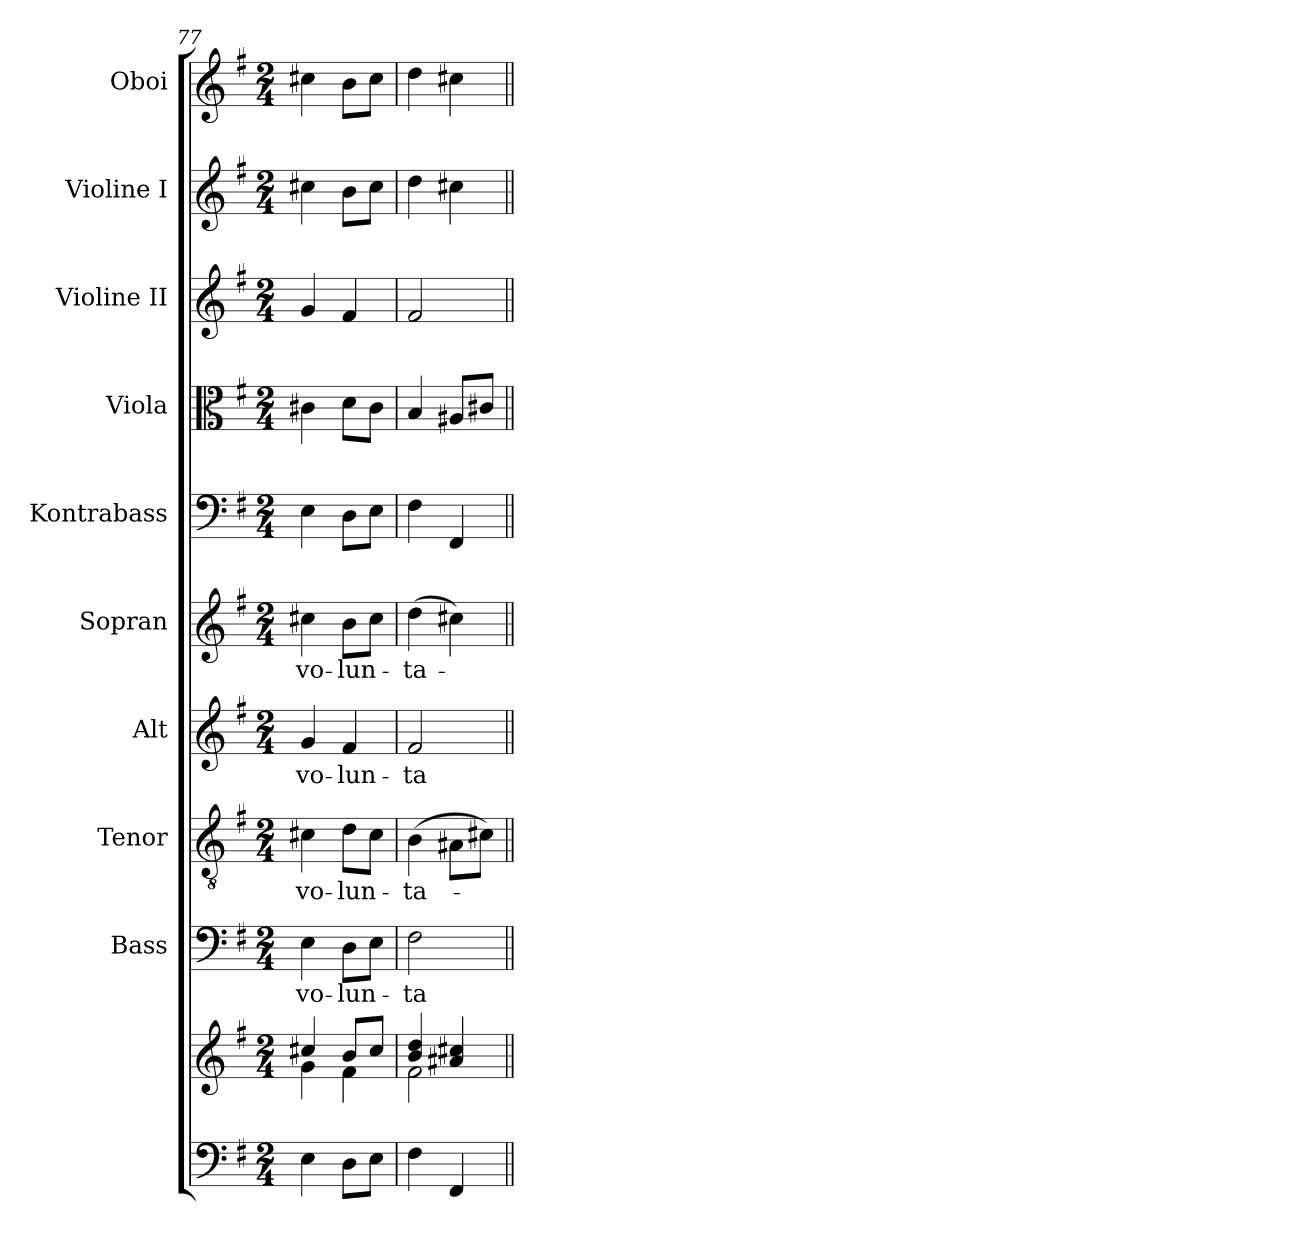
**kern	**kern	**kern	**text	**kern	**text	**kern	**text	**kern	**text	**kern	**kern	**kern	**kern	**kern
*part10	*part10	*part9	*part9	*part8	*part8	*part7	*part7	*part6	*part6	*part5	*part4	*part3	*part2	*part1
*staff11	*staff10	*staff9	*staff9	*staff8	*staff8	*staff7	*staff7	*staff6	*staff6	*staff5	*staff4	*staff3	*staff2	*staff1
*	*	*I"Bass	*	*I"Tenor	*	*I"Alt	*	*I"Sopran	*	*I"Kontrabass	*I"Viola	*I"Violine II	*I"Violine I	*I"Oboi
*	*	*I'B.	*	*I'T.	*	*I'A.	*	*I'S.	*	*I'Kb.	*I'Vla.	*I'Vl. II	*I'Vl. I	*I'Ob.
*clefF4	*clefG2	*clefF4	*	*clefGv2	*	*clefG2	*	*clefG2	*	*clefF4	*clefC3	*clefG2	*clefG2	*clefG2
*	*	*	*	*	*	*	*	*	*	*ITrd7c12	*	*	*	*
*k[f#]	*k[f#]	*k[f#]	*	*k[f#]	*	*k[f#]	*	*k[f#]	*	*k[f#]	*k[f#]	*k[f#]	*k[f#]	*k[f#]
*G:	*G:	*G:	*	*G:	*	*G:	*	*G:	*	*G:	*G:	*G:	*G:	*G:
*M2/4	*M2/4	*M2/4	*	*M2/4	*	*M2/4	*	*M2/4	*	*M2/4	*M2/4	*M2/4	*M2/4	*M2/4
=77	=77	=77	=77	=77	=77	=77	=77	=77	=77	=77	=77	=77	=77	=77
*	*^	*	*	*	*	*	*	*	*	*	*	*	*	*
!	!	!	!	!LO:LY:b	!	!LO:LY:b	!	!LO:LY:b	!	!LO:LY:b	!	!	!	!	!
4E\	4cc#X/	4g\	4E\	vo-	4c#X\	vo-	4g/	vo-	4cc#X\	vo-	4EE\	4c#X\	4g/	4cc#X\	4cc#X\
!	!	!	!	!LO:LY:b	!	!LO:LY:b	!	!LO:LY:b	!	!LO:LY:b	!	!	!	!	!
8D\L	8b/L	4f#\	8D\L	-lun-	8d\L	-lun-	4f#/	-lun-	8b\L	-lun-	8DD\L	8d\L	4f#/	8b\L	8b\L
8E\J	8cc#/J	.	8E\J	.	8c#\J	.	.	.	8cc#\J	.	8EE\J	8c#\J	.	8cc#\J	8cc#\J
=78	=78	=78	=78	=78	=78	=78	=78	=78	=78	=78	=78	=78	=78	=78	=78
!	!	!	!	!LO:LY:b	!	!LO:LY:b	!	!LO:LY:b	!	!LO:LY:b	!	!	!	!	!
4F#\	4b/ 4dd/	2f#\	2F#\	-ta-	(>4B\	-ta-	2f#/	-ta-	(>4dd\	-ta-	4FF#\	4B/	2f#/	4dd\	4dd\
4FF#/	4a#X/ 4cc#X/	.	.	.	8A#X\L	.	.	.	4cc#X\)	.	4FFF#/	8A#X/L	.	4cc#X\	4cc#X\
.	.	.	.	.	8c#X\J)	.	.	.	.	.	.	8c#X/J	.	.	.
*	*v	*v	*	*	*	*	*	*	*	*	*	*	*	*	*
=||	=||	=||	=||	=||	=||	=||	=||	=||	=||	=||	=||	=||	=||	=||
*-	*-	*-	*-	*-	*-	*-	*-	*-	*-	*-	*-	*-	*-	*-
